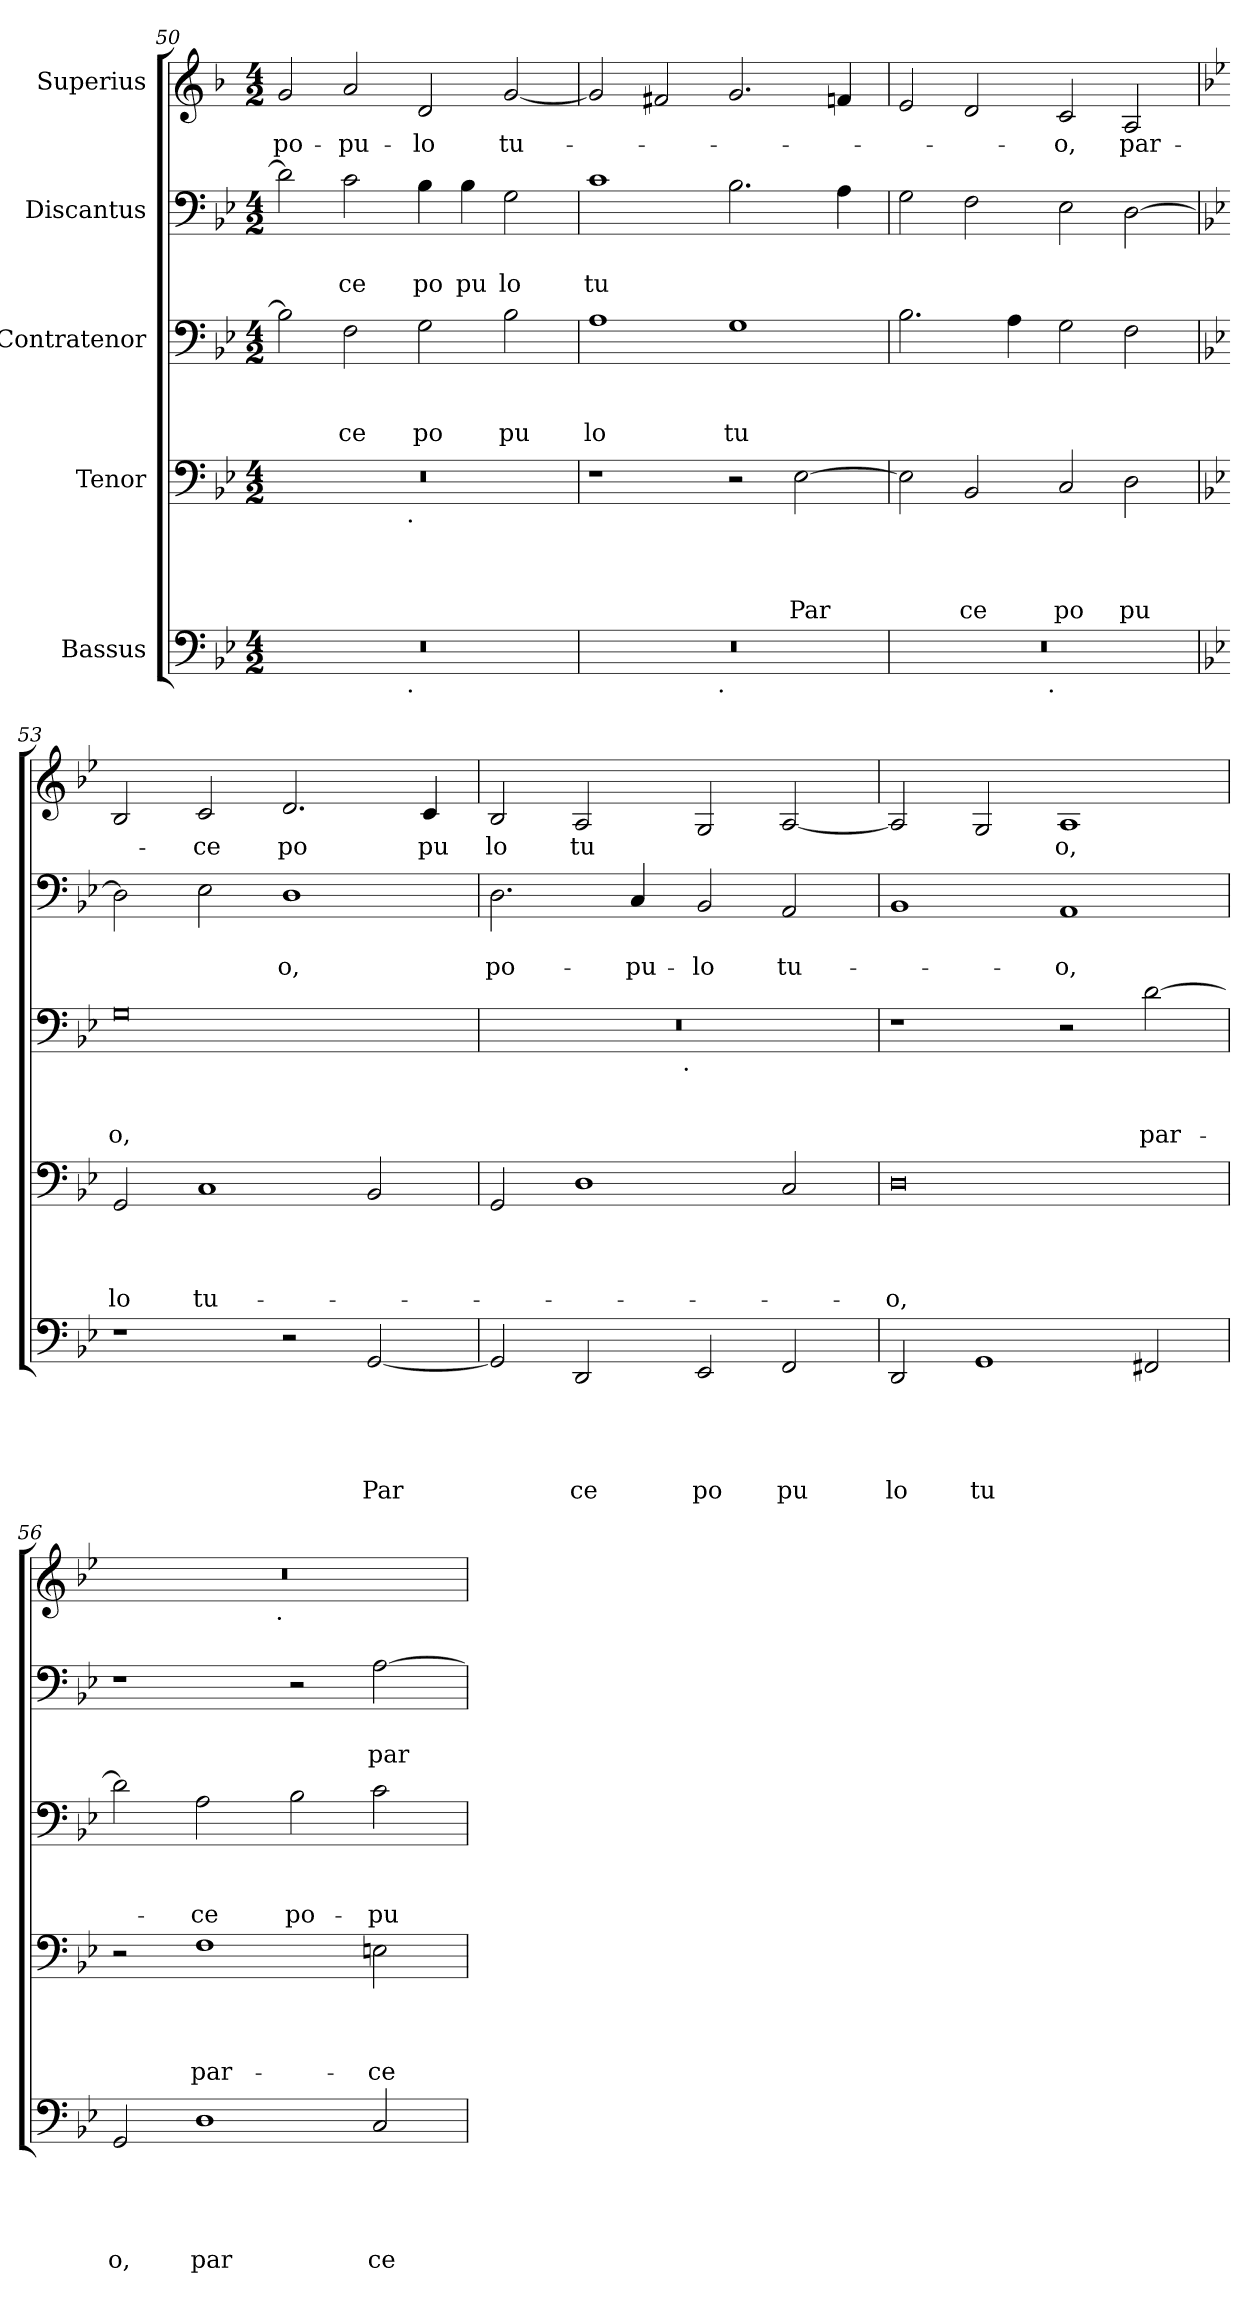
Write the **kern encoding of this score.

**kern	**text	**text	**text	**text	**text	**kern	**text	**text	**text	**text	**kern	**text	**text	**text	**kern	**text	**text	**kern	**text
*part5	*part5	*part5	*part5	*part5	*part5	*part4	*part4	*part4	*part4	*part4	*part3	*part3	*part3	*part3	*part2	*part2	*part2	*part1	*part1
*staff5	*staff5	*staff5	*staff5	*staff5	*staff5	*staff4	*staff4	*staff4	*staff4	*staff4	*staff3	*staff3	*staff3	*staff3	*staff2	*staff2	*staff2	*staff1	*staff1
*I"Bassus	*	*	*	*	*	*I"Tenor	*	*	*	*	*I"Contratenor	*	*	*	*I"Discantus	*	*	*I"Superius	*
*clefF4	*	*	*	*	*	*clefF4	*	*	*	*	*clefF4	*	*	*	*clefF4	*	*	*clefG2	*
*k[b-e-]	*	*	*	*	*	*k[b-e-]	*	*	*	*	*k[b-e-]	*	*	*	*k[b-e-]	*	*	*k[b-]	*
*B-:	*	*	*	*	*	*B-:	*	*	*	*	*B-:	*	*	*	*B-:	*	*	*F:	*
*M4/2	*	*	*	*	*	*M4/2	*	*	*	*	*M4/2	*	*	*	*M4/2	*	*	*M4/2	*
=50	=50	=50	=50	=50	=50	=50	=50	=50	=50	=50	=50	=50	=50	=50	=50	=50	=50	=50	=50
!	!	!	!	!	!	!	!	!	!	!	!	!	!	!	!	!	!	!	!LO:LY:b
*^	*	*	*	*	*	*^	*	*	*	*	*	*	*	*	*	*	*	*	*
0r	2ryy	.	.	.	.	.	0r	2ryy	.	.	.	.	2B-\]	.	.	.	2d\]	.	.	2g/	po-
!	!	!	!	!	!	!	!	!	!	!	!	!	!	!	!	!LO:LY:b	!	!	!LO:LY:b	!	!LO:LY:b
.	4...ryy	.	.	.	.	.	.	4...ryy	.	.	.	.	2F\	.	.	ce	2c\	.	ce	2a/	-pu-
!	!	!	!	!	!	!	!	!LO:TX:b:t=.	!	!	!	!	!	!	!	!	!	!	!	!	!
!	!LO:TX:b:t=.	!	!	!	!	!	!	!	!	!	!	!	!	!	!	!	!	!	!	!	!
.	1ryy	.	.	.	.	.	.	1ryy	.	.	.	.	.	.	.	.	.	.	.	.	.
!	!	!	!	!	!	!	!	!	!	!	!	!	!	!	!	!LO:LY:b	!	!	!LO:LY:b	!	!LO:LY:b
.	.	.	.	.	.	.	.	.	.	.	.	.	2G\	.	.	po	4B-\	.	po	2d/	-lo
!	!	!	!	!	!	!	!	!	!	!	!	!	!	!	!	!	!	!	!LO:LY:b	!	!
.	.	.	.	.	.	.	.	.	.	.	.	.	.	.	.	.	4B-\	.	pu	.	.
!	!	!	!	!	!	!	!	!	!	!	!	!	!	!	!	!LO:LY:b	!	!	!LO:LY:b	!	!LO:LY:b
.	.	.	.	.	.	.	.	.	.	.	.	.	2B-\	.	.	pu	2G\	.	lo	[<2g/	tu-
.	32ryy	.	.	.	.	.	.	32ryy	.	.	.	.	.	.	.	.	.	.	.	.	.
=51	=51	=51	=51	=51	=51	=51	=51	=51	=51	=51	=51	=51	=51	=51	=51	=51	=51	=51	=51	=51	=51
!	!	!	!	!	!	!	!	!	!	!	!	!	!	!	!	!LO:LY:b	!	!	!LO:LY:b	!	!
*	*	*	*	*	*	*	*v	*v	*	*	*	*	*	*	*	*	*	*	*	*	*
0r	2ryy	.	.	.	.	.	1r	.	.	.	.	1A	.	.	lo	1c	.	tu	2g/]	.
.	4...ryy	.	.	.	.	.	.	.	.	.	.	.	.	.	.	.	.	.	2f#X/	.
!	!LO:TX:b:t=.	!	!	!	!	!	!	!	!	!	!	!	!	!	!	!	!	!	!	!
.	1ryy	.	.	.	.	.	.	.	.	.	.	.	.	.	.	.	.	.	.	.
!	!	!	!	!	!	!	!	!	!	!	!	!	!	!	!LO:LY:b	!	!	!	!	!
.	.	.	.	.	.	.	2r	.	.	.	.	1G	.	.	tu	2.B-\	.	.	2.g/	.
!	!	!	!	!	!	!	!	!	!	!	!LO:LY:b	!	!	!	!	!	!	!	!	!
.	.	.	.	.	.	.	[>2E-\	.	.	.	Par	.	.	.	.	.	.	.	.	.
.	.	.	.	.	.	.	.	.	.	.	.	.	.	.	.	4A\	.	.	4fn/	.
.	32ryy	.	.	.	.	.	.	.	.	.	.	.	.	.	.	.	.	.	.	.
=52	=52	=52	=52	=52	=52	=52	=52	=52	=52	=52	=52	=52	=52	=52	=52	=52	=52	=52	=52	=52
0r	2ryy	.	.	.	.	.	2E-\]	.	.	.	.	2.B-\	.	.	.	2G\	.	.	2e/	.
!	!	!	!	!	!	!	!	!	!	!	!LO:LY:b	!	!	!	!	!	!	!	!	!
.	4...ryy	.	.	.	.	.	2BB-/	.	.	.	ce	.	.	.	.	2F\	.	.	2d/	.
.	.	.	.	.	.	.	.	.	.	.	.	4A\	.	.	.	.	.	.	.	.
!	!LO:TX:b:t=.	!	!	!	!	!	!	!	!	!	!	!	!	!	!	!	!	!	!	!
.	1ryy	.	.	.	.	.	.	.	.	.	.	.	.	.	.	.	.	.	.	.
!	!	!	!	!	!	!	!	!	!	!	!LO:LY:b	!	!	!	!	!	!	!	!	!LO:LY:b
.	.	.	.	.	.	.	2C/	.	.	.	po	2G\	.	.	.	2E-\	.	.	2c/	-o,
!	!	!	!	!	!	!	!	!	!	!	!LO:LY:b	!	!	!	!	!	!	!	!	!LO:LY:b
.	.	.	.	.	.	.	2D\	.	.	.	pu	2F\	.	.	.	[<2D\	.	.	2A/	par-
.	32ryy	.	.	.	.	.	.	.	.	.	.	.	.	.	.	.	.	.	.	.
*v	*v	*	*	*	*	*	*	*	*	*	*	*	*	*	*	*	*	*	*	*
!!LO:LB:g=z
=53	=53	=53	=53	=53	=53	=53	=53	=53	=53	=53	=53	=53	=53	=53	=53	=53	=53	=53	=53
*	*	*	*	*	*	*	*	*	*	*	*	*	*	*	*	*	*	*k[b-e-]	*
*	*	*	*	*	*	*	*	*	*	*	*	*	*	*	*	*	*	*B-:	*
*^	*	*	*	*	*	*	*	*	*	*	*	*	*	*	*	*	*	*	*
!	!	!	!	!	!	!	!	!	!	!	!LO:LY:b	!	!	!	!LO:LY:b	!	!	!	!	!
*v	*v	*	*	*	*	*	*	*	*	*	*	*	*	*	*	*	*	*	*	*
1r	.	.	.	.	.	2GG/	.	.	.	lo	0G	.	.	o,	2D\]	.	.	2B-/	.
!	!	!	!	!	!	!	!	!	!	!LO:LY:b	!	!	!	!	!	!	!	!	!LO:LY:b
.	.	.	.	.	.	1C	.	.	.	tu-	.	.	.	.	2E-\	.	.	2c/	-ce
!	!	!	!	!	!	!	!	!	!	!	!	!	!	!	!	!	!LO:LY:b	!	!LO:LY:b
2r	.	.	.	.	.	.	.	.	.	.	.	.	.	.	1D	.	o,	2.d/	po
!	!	!	!	!	!LO:LY:b	!	!	!	!	!	!	!	!	!	!	!	!	!	!
[<2GG/	.	.	.	.	Par	2BB-/	.	.	.	.	.	.	.	.	.	.	.	.	.
!	!	!	!	!	!	!	!	!	!	!	!	!	!	!	!	!	!	!	!LO:LY:b
.	.	.	.	.	.	.	.	.	.	.	.	.	.	.	.	.	.	4c/	pu
=54	=54	=54	=54	=54	=54	=54	=54	=54	=54	=54	=54	=54	=54	=54	=54	=54	=54	=54	=54
!	!	!	!	!	!	!	!	!	!	!	!	!	!	!	!	!	!LO:LY:b	!	!LO:LY:b
*	*	*	*	*	*	*	*	*	*	*	*^	*	*	*	*	*	*	*	*
2GG/]	.	.	.	.	.	2GG/	.	.	.	.	0r	2ryy	.	.	.	2.D\	.	po-	2B-/	lo
!	!	!	!	!	!LO:LY:b	!	!	!	!	!	!	!	!	!	!	!	!	!	!	!LO:LY:b
2DD/	.	.	.	.	ce	1D	.	.	.	.	.	4...ryy	.	.	.	.	.	.	2A/	tu
!	!	!	!	!	!	!	!	!	!	!	!	!	!	!	!	!	!	!LO:LY:b	!	!
.	.	.	.	.	.	.	.	.	.	.	.	.	.	.	.	4C/	.	-pu-	.	.
!	!	!	!	!	!	!	!	!	!	!	!	!LO:TX:b:t=.	!	!	!	!	!	!	!	!
.	.	.	.	.	.	.	.	.	.	.	.	1ryy	.	.	.	.	.	.	.	.
!	!	!	!	!	!LO:LY:b	!	!	!	!	!	!	!	!	!	!	!	!	!LO:LY:b	!	!
2EE-/	.	.	.	.	po	.	.	.	.	.	.	.	.	.	.	2BB-/	.	-lo	2G/	.
!	!	!	!	!	!LO:LY:b	!	!	!	!	!	!	!	!	!	!	!	!	!LO:LY:b	!	!
2FF/	.	.	.	.	pu	2C/	.	.	.	.	.	.	.	.	.	2AA/	.	tu-	[<2A/	.
.	.	.	.	.	.	.	.	.	.	.	.	32ryy	.	.	.	.	.	.	.	.
=55	=55	=55	=55	=55	=55	=55	=55	=55	=55	=55	=55	=55	=55	=55	=55	=55	=55	=55	=55	=55
!	!	!	!	!	!LO:LY:b	!	!	!	!	!LO:LY:b	!	!	!	!	!	!	!	!	!	!
*	*	*	*	*	*	*	*	*	*	*	*v	*v	*	*	*	*	*	*	*	*
2DD/	.	.	.	.	lo	0D	.	.	.	-o,	1r	.	.	.	1BB-	.	.	2A/]	.
!	!	!	!	!	!LO:LY:b	!	!	!	!	!	!	!	!	!	!	!	!	!	!
1GG	.	.	.	.	tu	.	.	.	.	.	.	.	.	.	.	.	.	2G/	.
!	!	!	!	!	!	!	!	!	!	!	!	!	!	!	!	!	!LO:LY:b	!	!LO:LY:b
.	.	.	.	.	.	.	.	.	.	.	2r	.	.	.	1AA	.	-o,	1A	o,
!	!	!	!	!	!	!	!	!	!	!	!	!	!	!LO:LY:b	!	!	!	!	!
2FF#X/	.	.	.	.	.	.	.	.	.	.	[>2d\	.	.	par-	.	.	.	.	.
=56	=56	=56	=56	=56	=56	=56	=56	=56	=56	=56	=56	=56	=56	=56	=56	=56	=56	=56	=56
!	!	!	!	!	!LO:LY:b	!	!	!	!	!	!	!	!	!	!	!	!	!	!
*	*	*	*	*	*	*	*	*	*	*	*	*	*	*	*	*	*	*^	*
2GG/	.	.	.	.	o,	2r	.	.	.	.	2d\]	.	.	.	1r	.	.	0r	2ryy	.
!	!	!	!	!	!LO:LY:b	!	!	!	!	!LO:LY:b	!	!	!	!LO:LY:b	!	!	!	!	!	!
1D	.	.	.	.	par	1F	.	.	.	par-	2A\	.	.	-ce	.	.	.	.	4...ryy	.
!	!	!	!	!	!	!	!	!	!	!	!	!	!	!	!	!	!	!	!LO:TX:b:t=.	!
.	.	.	.	.	.	.	.	.	.	.	.	.	.	.	.	.	.	.	1ryy	.
!	!	!	!	!	!	!	!	!	!	!	!	!	!	!LO:LY:b	!	!	!	!	!	!
.	.	.	.	.	.	.	.	.	.	.	2B-\	.	.	po-	2r	.	.	.	.	.
!	!	!	!	!	!LO:LY:b	!	!	!	!	!LO:LY:b	!	!	!	!LO:LY:b	!	!	!LO:LY:b	!	!	!
2C/	.	.	.	.	ce	2En\	.	.	.	-ce	2c\	.	.	-pu-	[>2A\	.	par-	.	.	.
.	.	.	.	.	.	.	.	.	.	.	.	.	.	.	.	.	.	.	32ryy	.
*	*	*	*	*	*	*	*	*	*	*	*	*	*	*	*	*	*	*v	*v	*
=	=	=	=	=	=	=	=	=	=	=	=	=	=	=	=	=	=	=	=
*-	*-	*-	*-	*-	*-	*-	*-	*-	*-	*-	*-	*-	*-	*-	*-	*-	*-	*-	*-
